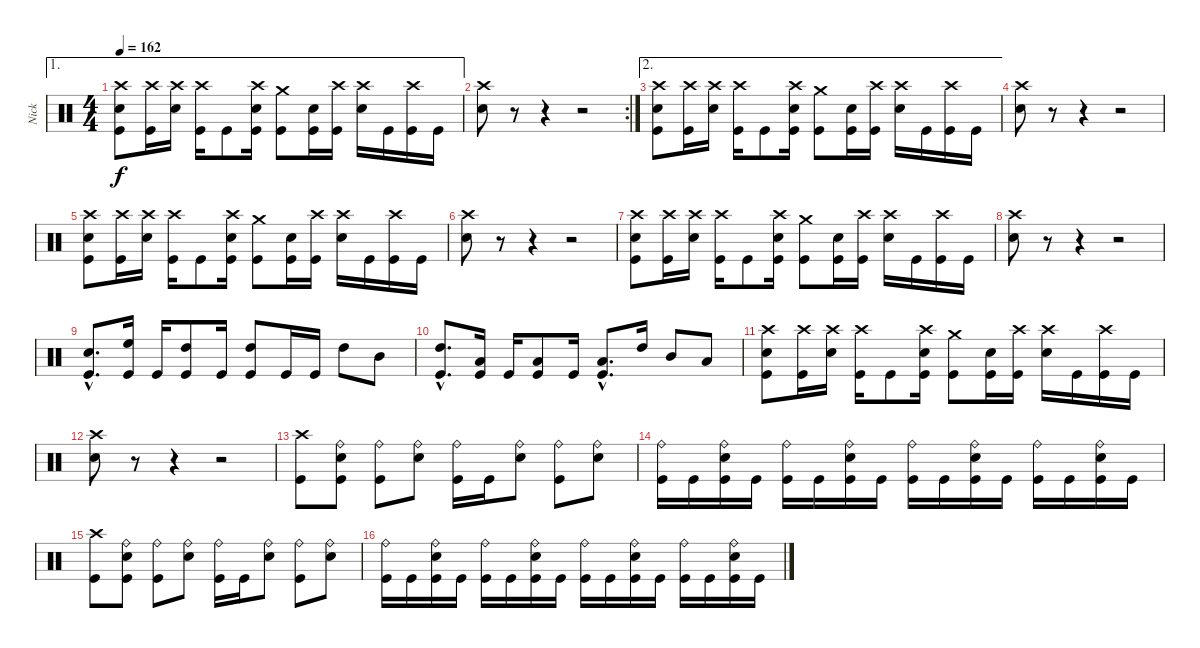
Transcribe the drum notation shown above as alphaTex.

\track ("Nick" "Nick") {instrument percussion}
\staff {score}
\articulation defaults
\ae 1
\ts (4 4)
\tempo 162
\clef neutral
\ks c
("Kick (hit)" "Crash high (hit)" "Snare (hit) 2").8{dy f} ("Kick (hit)" "Crash high (hit)").16 ("Crash high (hit)" "Snare (hit) 2").16 ("Kick (hit)" "Crash high (hit)").16 "Kick (hit)".8 ("Kick (hit)" "Crash high (hit)" "Snare (hit) 2").16 ("Kick (hit)" "Crash medium (hit)").8 ("Kick (hit)" "Snare (hit) 2").16 ("Kick (hit)" "Crash high (hit)").16 ("Crash high (hit)" "Snare (hit) 2").16 "Kick (hit)".16 ("Kick (hit)" "Crash high (hit)").16 "Kick (hit)".16 |
\rc 2
("Snare (hit) 2" "Crash high (hit)").8 r.8 r.4 r.2 |
\ae 2
("Kick (hit)" "Crash high (hit)" "Snare (hit) 2").8 ("Kick (hit)" "Crash high (hit)").16 ("Crash high (hit)" "Snare (hit) 2").16 ("Kick (hit)" "Crash high (hit)").16 "Kick (hit)".8 ("Kick (hit)" "Crash high (hit)" "Snare (hit) 2").16 ("Kick (hit)" "Crash medium (hit)").8 ("Kick (hit)" "Snare (hit) 2").16 ("Kick (hit)" "Crash high (hit)").16 ("Crash high (hit)" "Snare (hit) 2").16 "Kick (hit)".16 ("Kick (hit)" "Crash high (hit)").16 "Kick (hit)".16 |
("Snare (hit) 2" "Crash high (hit)").8 r.8 r.4 r.2 |
("Kick (hit)" "Crash high (hit)" "Snare (hit) 2").8 ("Kick (hit)" "Crash high (hit)").16 ("Crash high (hit)" "Snare (hit) 2").16 ("Kick (hit)" "Crash high (hit)").16 "Kick (hit)".8 ("Kick (hit)" "Crash high (hit)" "Snare (hit) 2").16 ("Kick (hit)" "Crash medium (hit)").8 ("Kick (hit)" "Snare (hit) 2").16 ("Kick (hit)" "Crash high (hit)").16 ("Crash high (hit)" "Snare (hit) 2").16 "Kick (hit)".16 ("Kick (hit)" "Crash high (hit)").16 "Kick (hit)".16 |
("Snare (hit) 2" "Crash high (hit)").8 r.8 r.4 r.2 |
("Kick (hit)" "Crash high (hit)" "Snare (hit) 2").8 ("Kick (hit)" "Crash high (hit)").16 ("Crash high (hit)" "Snare (hit) 2").16 ("Kick (hit)" "Crash high (hit)").16 "Kick (hit)".8 ("Kick (hit)" "Crash high (hit)" "Snare (hit) 2").16 ("Kick (hit)" "Crash medium (hit)").8 ("Kick (hit)" "Snare (hit) 2").16 ("Kick (hit)" "Crash high (hit)").16 ("Crash high (hit)" "Snare (hit) 2").16 "Kick (hit)".16 ("Kick (hit)" "Crash high (hit)").16 "Kick (hit)".16 |
("Snare (hit) 2" "Crash high (hit)").8 r.8 r.4 r.2 |
("Kick (hit)"{hac} "Snare (hit) 2"{hac}).8{d} ("Kick (hit)" "High Floor Tom (hit)").16 "Kick (hit)".16 ("Kick (hit)" "High Tom (hit)").8 "Kick (hit)".16 ("Kick (hit)" "High Tom (hit)").8 "Kick (hit)".16 "Kick (hit)".16 "High Tom (hit)".8 "Mid Tom (hit)".8 |
("Kick (hit)"{hac} "High Tom (hit)"{hac}).8{d} ("Kick (hit)" "Low Tom (hit)").16 "Kick (hit)".16 ("Kick (hit)" "Low Tom (hit)").8 "Kick (hit)".16 ("Kick (hit)"{hac} "Low Tom (hit)"{hac}).8{d} "High Tom (hit)".16 "Mid Tom (hit)".8 "Low Tom (hit)".8 |
("Kick (hit)" "Crash high (hit)" "Snare (hit) 2").8 ("Kick (hit)" "Crash high (hit)").16 ("Crash high (hit)" "Snare (hit) 2").16 ("Kick (hit)" "Crash high (hit)").16 "Kick (hit)".8 ("Kick (hit)" "Crash high (hit)" "Snare (hit) 2").16 ("Kick (hit)" "Crash medium (hit)").8 ("Kick (hit)" "Snare (hit) 2").16 ("Kick (hit)" "Crash high (hit)").16 ("Crash high (hit)" "Snare (hit) 2").16 "Kick (hit)".16 ("Kick (hit)" "Crash high (hit)").16 "Kick (hit)".16 |
("Snare (hit) 2" "Crash high (hit)").8 r.8 r.4 r.2 |
("Kick (hit)" "Crash high (hit)").8 ("Kick (hit)" "Ride (bell)" "Snare (hit) 2").8 ("Kick (hit)" "Ride (bell)").8 ("Ride (bell)" "Snare (hit) 2").8 ("Kick (hit)" "Ride (bell)").16 "Kick (hit)".16 ("Ride (bell)" "Snare (hit) 2").8 ("Kick (hit)" "Ride (bell)").8 ("Ride (bell)" "Snare (hit) 2").8 |
("Kick (hit)" "Ride (bell)").16 "Kick (hit)".16 ("Kick (hit)" "Ride (bell)" "Snare (hit) 2").16 "Kick (hit)".16 ("Kick (hit)" "Ride (bell)").16 "Kick (hit)".16 ("Kick (hit)" "Ride (bell)" "Snare (hit) 2").16 "Kick (hit)".16 ("Kick (hit)" "Ride (bell)").16 "Kick (hit)".16 ("Kick (hit)" "Ride (bell)" "Snare (hit) 2").16 "Kick (hit)".16 ("Kick (hit)" "Ride (bell)").16 "Kick (hit)".16 ("Kick (hit)" "Ride (bell)" "Snare (hit) 2").16 "Kick (hit)".16 |
("Kick (hit)" "Crash high (hit)").8 ("Kick (hit)" "Ride (bell)" "Snare (hit) 2").8 ("Kick (hit)" "Ride (bell)").8 ("Ride (bell)" "Snare (hit) 2").8 ("Kick (hit)" "Ride (bell)").16 "Kick (hit)".16 ("Ride (bell)" "Snare (hit) 2").8 ("Kick (hit)" "Ride (bell)").8 ("Ride (bell)" "Snare (hit) 2").8 |
("Kick (hit)" "Ride (bell)").16 "Kick (hit)".16 ("Kick (hit)" "Ride (bell)" "Snare (hit) 2").16 "Kick (hit)".16 ("Kick (hit)" "Ride (bell)").16 "Kick (hit)".16 ("Kick (hit)" "Ride (bell)" "Snare (hit) 2").16 "Kick (hit)".16 ("Kick (hit)" "Ride (bell)").16 "Kick (hit)".16 ("Kick (hit)" "Ride (bell)" "Snare (hit) 2").16 "Kick (hit)".16 ("Kick (hit)" "Ride (bell)").16 "Kick (hit)".16 ("Kick (hit)" "Ride (bell)" "Snare (hit) 2").16 "Kick (hit)".16
